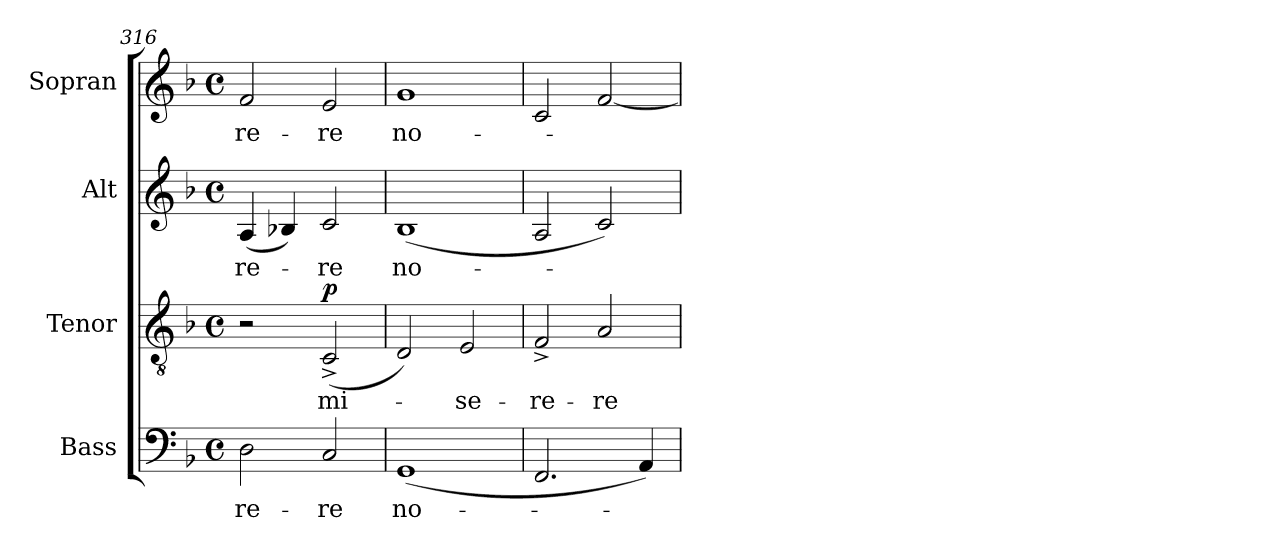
**kern	**text	**kern	**text	**dynam	**kern	**text	**kern	**text
*part4	*part4	*part3	*part3	*part3	*part2	*part2	*part1	*part1
*staff4	*staff4	*staff3	*staff3	*staff3	*staff2	*staff2	*staff1	*staff1
*I"Bass	*	*I"Tenor	*	*	*I"Alt	*	*I"Sopran	*
*I'B.	*	*I'T.	*	*	*I'A.	*	*I'S.	*
*clefF4	*	*clefGv2	*	*	*clefG2	*	*clefG2	*
*k[b-]	*	*k[b-]	*	*	*k[b-]	*	*k[b-]	*
*F:	*	*F:	*	*	*F:	*	*F:	*
*M4/4	*	*M4/4	*	*	*M4/4	*	*M4/4	*
*met(c)	*	*met(c)	*	*	*met(c)	*	*met(c)	*
=316	=316	=316	=316	=316	=316	=316	=316	=316
!	!LO:LY:b	!	!	!	!	!LO:LY:b	!	!LO:LY:b
2D\	-re-	2r	.	.	(<4A/	-re-	2f/	-re-
.	.	.	.	.	4B-X/)	.	.	.
!	!LO:LY:b	!	!LO:LY:b	!LO:DY:a	!	!LO:LY:b	!	!LO:LY:b
2C/	-re	(<2C^>/	mi-	p	2c/	-re	2e/	-re
=317	=317	=317	=317	=317	=317	=317	=317	=317
!	!LO:LY:b	!	!	!	!	!LO:LY:b	!	!LO:LY:b
(<1GG	no-	2D/)	.	.	(<1B-	no-	1g	no-
!	!	!	!LO:LY:b	!	!	!	!	!
.	.	2E/	-se-	.	.	.	.	.
=318	=318	=318	=318	=318	=318	=318	=318	=318
!	!	!	!LO:LY:b	!	!	!	!	!
2.FF/	.	2F^>/	-re-	.	2A/	.	2c/	.
!	!	!	!LO:LY:b	!	!	!	!	!
.	.	2A/	-re	.	2c/)	.	[2f/	.
4AA/)	.	.	.	.	.	.	.	.
=	=	=	=	=	=	=	=	=
*-	*-	*-	*-	*-	*-	*-	*-	*-
